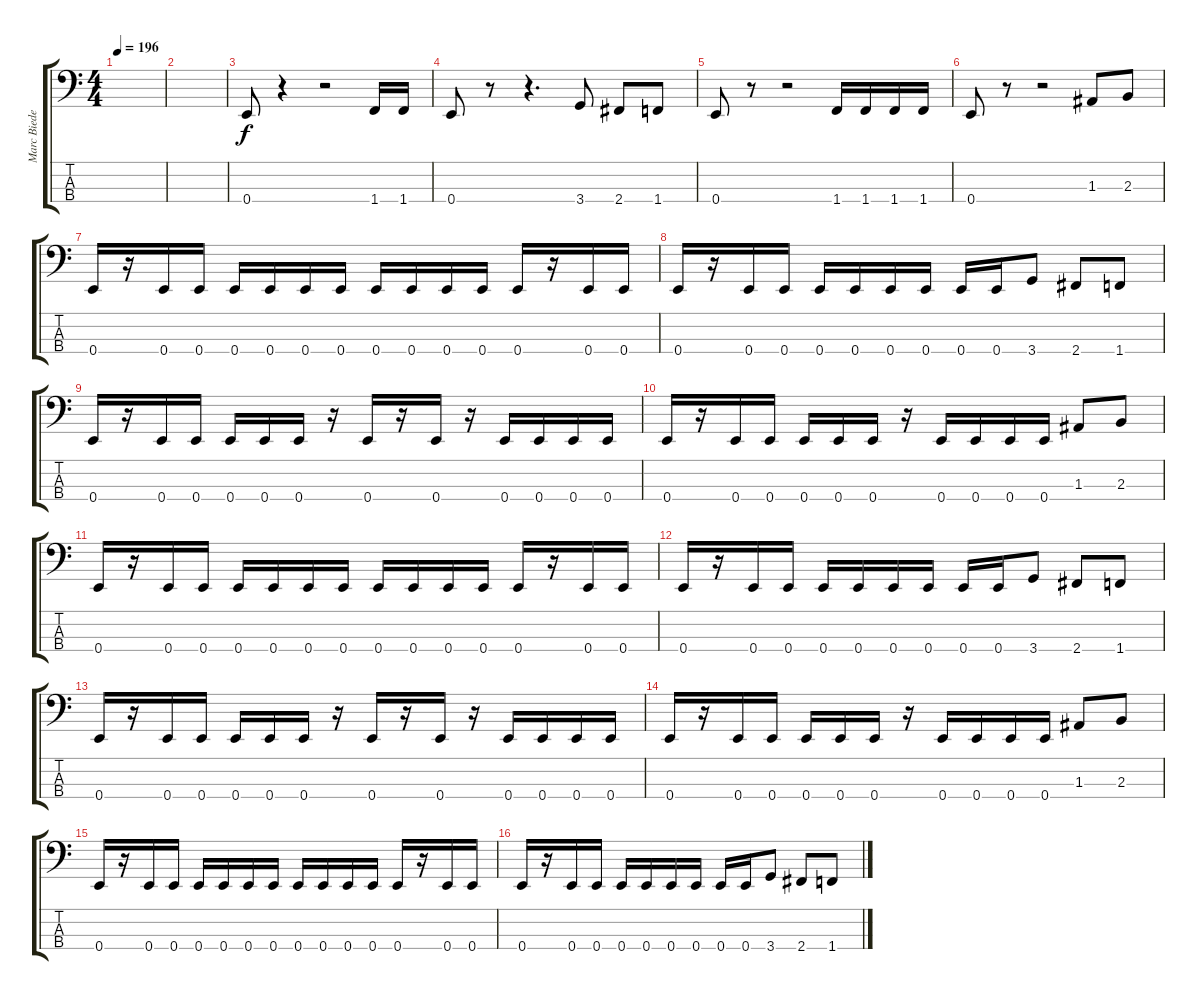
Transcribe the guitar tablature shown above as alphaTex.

\track ("Marc Biedermann" "Marc Biede") {instrument electricbasspick}
\staff {score tabs}
\tuning (G2 D2 A1 E1) {hide}
\ts (4 4)
\tempo 196
\clef f4
\ks c
|
|
0.4.8 r.4 r.2 1.4.16 1.4.16 |
0.4.8 r.8 r.4{d} 3.4.8 2.4.8 1.4.8 |
0.4.8 r.8 r.2 1.4.16 1.4.16 1.4.16 1.4.16 |
0.4.8 r.8 r.2 1.3.8 2.3.8 |
0.4.16 r.16 0.4.16 0.4.16 0.4.16 0.4.16 0.4.16 0.4.16 0.4.16 0.4.16 0.4.16 0.4.16 0.4.16 r.16 0.4.16 0.4.16 |
0.4.16 r.16 0.4.16 0.4.16 0.4.16 0.4.16 0.4.16 0.4.16 0.4.16 0.4.16 3.4.8 2.4.8 1.4.8 |
0.4.16 r.16 0.4.16 0.4.16 0.4.16 0.4.16 0.4.16 r.16 0.4.16 r.16 0.4.16 r.16 0.4.16 0.4.16 0.4.16 0.4.16 |
0.4.16 r.16 0.4.16 0.4.16 0.4.16 0.4.16 0.4.16 r.16 0.4.16 0.4.16 0.4.16 0.4.16 1.3.8 2.3.8 |
0.4.16 r.16 0.4.16 0.4.16 0.4.16 0.4.16 0.4.16 0.4.16 0.4.16 0.4.16 0.4.16 0.4.16 0.4.16 r.16 0.4.16 0.4.16 |
0.4.16 r.16 0.4.16 0.4.16 0.4.16 0.4.16 0.4.16 0.4.16 0.4.16 0.4.16 3.4.8 2.4.8 1.4.8 |
0.4.16 r.16 0.4.16 0.4.16 0.4.16 0.4.16 0.4.16 r.16 0.4.16 r.16 0.4.16 r.16 0.4.16 0.4.16 0.4.16 0.4.16 |
0.4.16 r.16 0.4.16 0.4.16 0.4.16 0.4.16 0.4.16 r.16 0.4.16 0.4.16 0.4.16 0.4.16 1.3.8 2.3.8 |
0.4.16 r.16 0.4.16 0.4.16 0.4.16 0.4.16 0.4.16 0.4.16 0.4.16 0.4.16 0.4.16 0.4.16 0.4.16 r.16 0.4.16 0.4.16 |
0.4.16 r.16 0.4.16 0.4.16 0.4.16 0.4.16 0.4.16 0.4.16 0.4.16 0.4.16 3.4.8 2.4.8 1.4.8
